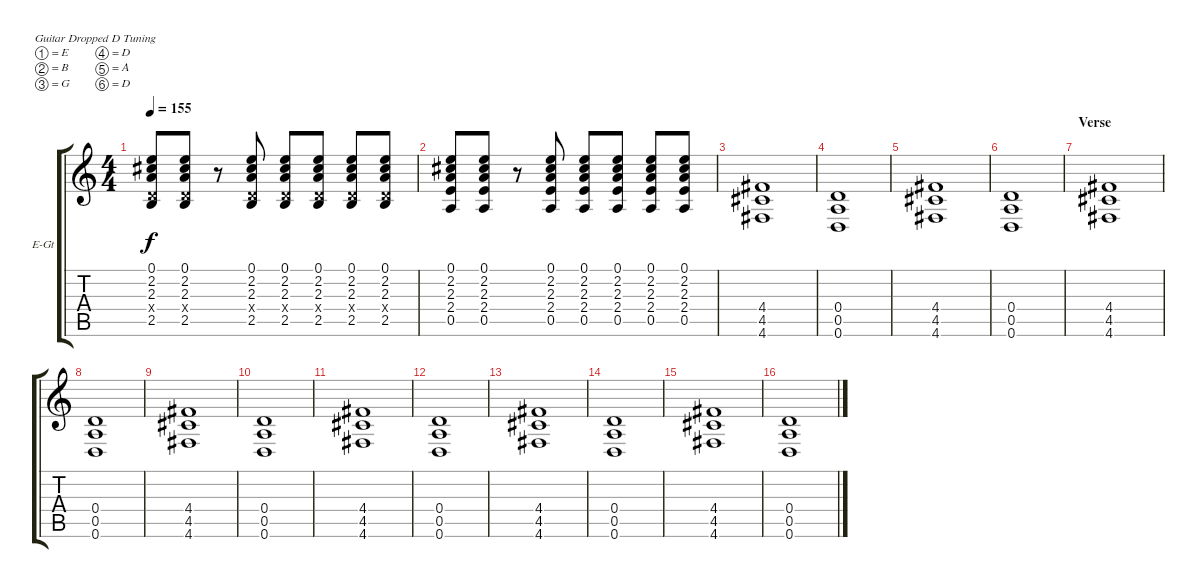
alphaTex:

\bracketExtendMode groupsimilarinstruments
\firstSystemTrackNameOrientation horizontal
\otherSystemsTrackNameOrientation horizontal
\track ("Guitar 2" "E-Gt") {instrument distortionguitar}
\staff {score tabs}
\tuning (E4 B3 G3 D3 A2 D2)
\ts (4 4)
\tempo 155
\clef g2
\ks c
(0.1 2.2 2.3 0.4{x} 2.5).8{dy f} (0.1 2.2 2.3 0.4{x} 2.5).8 r.8 (0.1 2.2 2.3 0.4{x} 2.5).8 (0.1 2.2 2.3 0.4{x} 2.5).8 (0.1 2.2 2.3 0.4{x} 2.5).8 (0.1 2.2 2.3 0.4{x} 2.5).8 (0.1 2.2 2.3 0.4{x} 2.5).8 |
(0.1 2.2 2.3 2.4 0.5).8 (0.1 2.2 2.3 2.4 0.5).8 r.8 (0.1 2.2 2.3 2.4 0.5).8 (0.1 2.2 2.3 2.4 0.5).8 (0.1 2.2 2.3 2.4 0.5).8 (0.1 2.2 2.3 2.4 0.5).8 (0.1 2.2 2.3 2.4 0.5).8 |
(4.4 4.5 4.6).1 |
(0.4 0.5 0.6).1 |
(4.4 4.5 4.6).1 |
(0.4 0.5 0.6).1 |
\section ("" "Verse")
(4.4 4.5 4.6).1 |
(0.4 0.5 0.6).1 |
(4.4 4.5 4.6).1 |
(0.4 0.5 0.6).1 |
(4.4 4.5 4.6).1 |
(0.4 0.5 0.6).1 |
(4.4 4.5 4.6).1 |
(0.4 0.5 0.6).1 |
(4.4 4.5 4.6).1 |
(0.4 0.5 0.6).1
